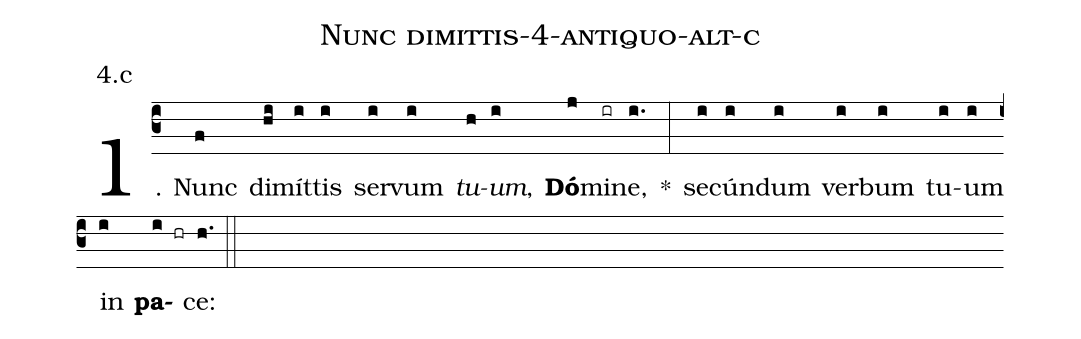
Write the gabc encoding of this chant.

name: Nunc dimittis-4-antiquo-alt-c;
annotation: 4.c;
%%
(c3)1. Nunc(f) di(hi)mít(i)tis(i) ser(i)vum(i) <i>tu</i>(h)<i>um</i>,(i) <b>Dó</b>(j)mi(ir)ne,(i.) *(:) se(i)cún(i)dum(i) ver(i)bum(i) tu(i)um(i) in(i) <b>pa</b>(i hr)ce:(h.) (::)
